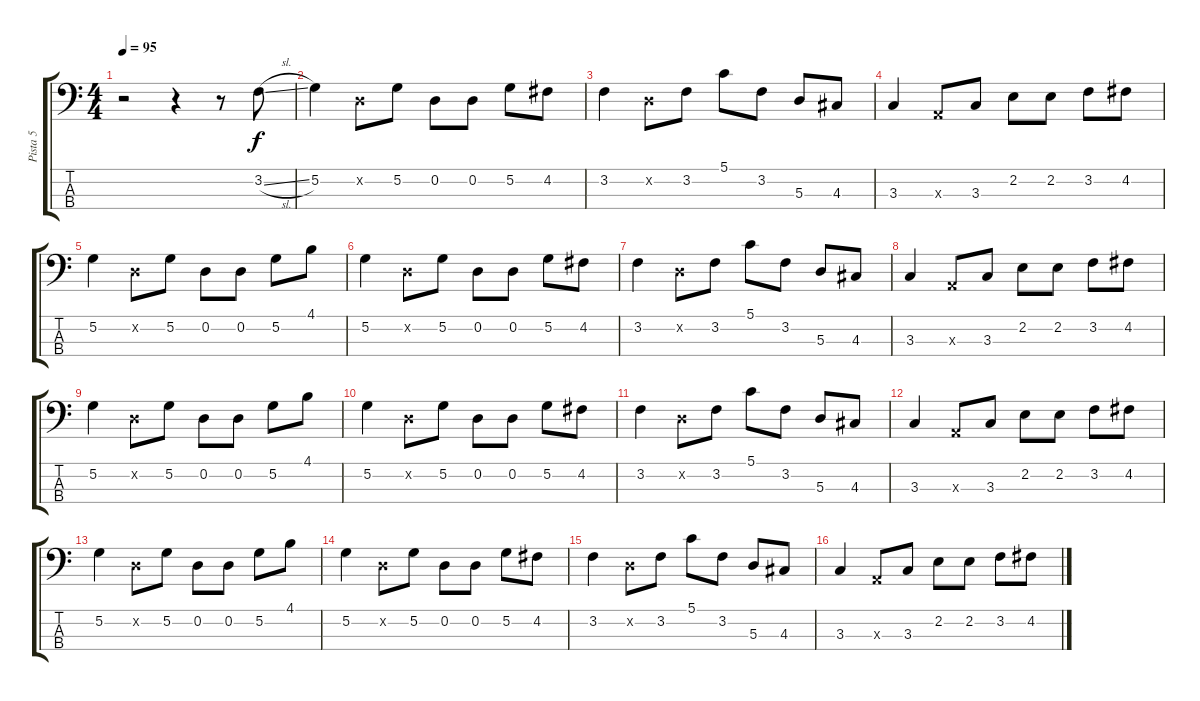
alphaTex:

\track ("Pista 5" "Pista 5") {instrument electricbassfinger}
\staff {score tabs}
\tuning (G2 D2 A1 E1) {hide}
\ts (4 4)
\tempo 95
\clef f4
\ks c
r.2{dy f instrument electricbassfinger} r.4 r.8 3.2{sl}.8 |
5.2.4 0.2{x}.8 5.2.8 0.2.8 0.2.8 5.2.8 4.2.8 |
3.2.4 0.2{x}.8 3.2.8 5.1.8 3.2.8 5.3.8 4.3.8 |
3.3.4 0.3{x}.8 3.3.8 2.2.8 2.2.8 3.2.8 4.2.8 |
5.2.4 0.2{x}.8 5.2.8 0.2.8 0.2.8 5.2.8 4.1.8 |
5.2.4 0.2{x}.8 5.2.8 0.2.8 0.2.8 5.2.8 4.2.8 |
3.2.4 0.2{x}.8 3.2.8 5.1.8 3.2.8 5.3.8 4.3.8 |
3.3.4 0.3{x}.8 3.3.8 2.2.8 2.2.8 3.2.8 4.2.8 |
5.2.4 0.2{x}.8 5.2.8 0.2.8 0.2.8 5.2.8 4.1.8 |
5.2.4 0.2{x}.8 5.2.8 0.2.8 0.2.8 5.2.8 4.2.8 |
3.2.4 0.2{x}.8 3.2.8 5.1.8 3.2.8 5.3.8 4.3.8 |
3.3.4 0.3{x}.8 3.3.8 2.2.8 2.2.8 3.2.8 4.2.8 |
5.2.4 0.2{x}.8 5.2.8 0.2.8 0.2.8 5.2.8 4.1.8 |
5.2.4 0.2{x}.8 5.2.8 0.2.8 0.2.8 5.2.8 4.2.8 |
3.2.4 0.2{x}.8 3.2.8 5.1.8 3.2.8 5.3.8 4.3.8 |
3.3.4 0.3{x}.8 3.3.8 2.2.8 2.2.8 3.2.8 4.2.8
